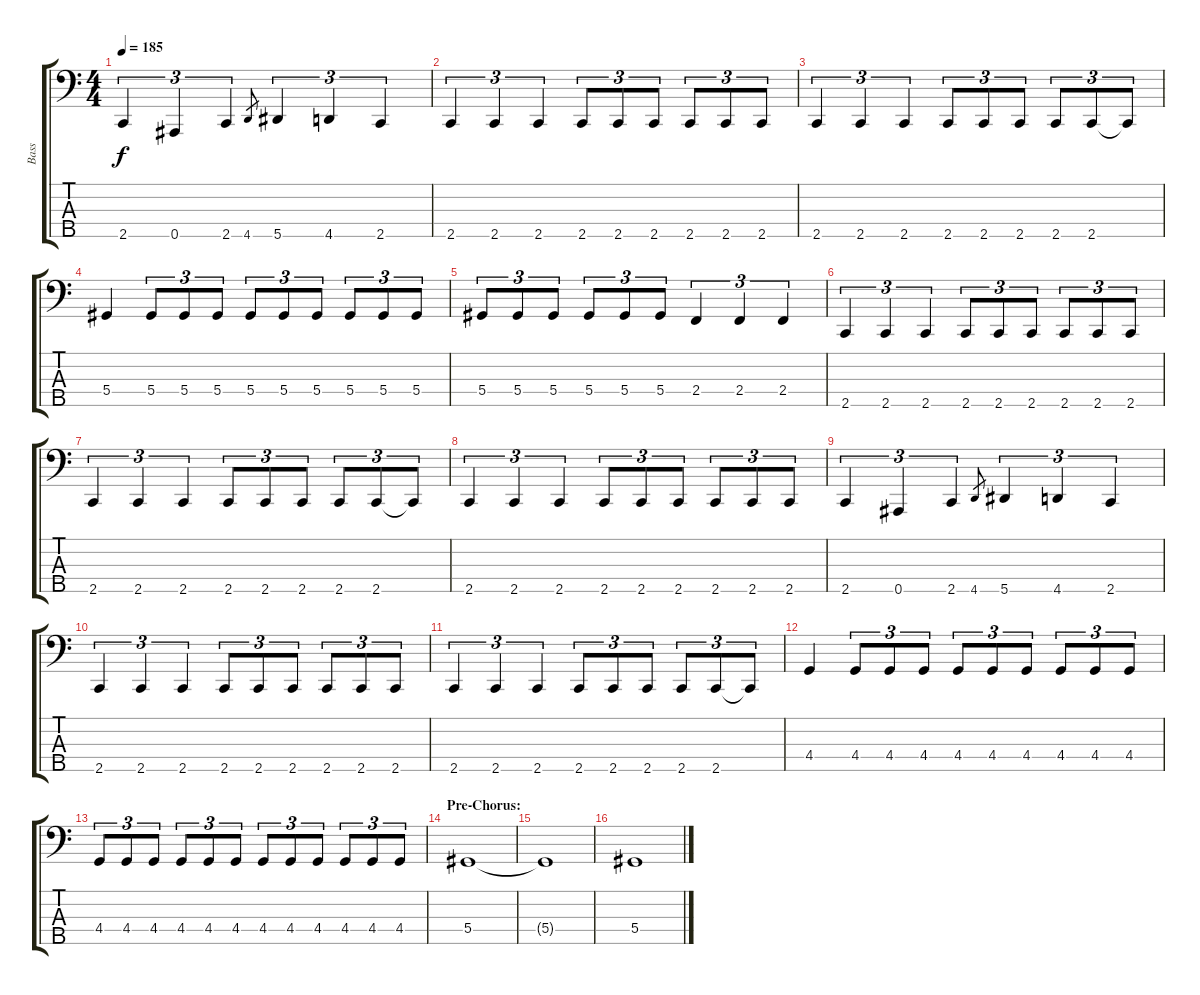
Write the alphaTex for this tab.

\track ("Bass" "Bass") {instrument slapbass2}
\staff {score tabs}
\tuning (Gb2 Db2 Ab1 Eb1 Bb0) {hide}
\ts (4 4)
\tempo 185
\clef f4
\ks c
2.5.4{tu (3 2) dy f} 0.5.4{tu (3 2)} 2.5.4{tu (3 2)} 4.5.8{gr} 5.5.4{tu (3 2)} 4.5.4{tu (3 2)} 2.5.4{tu (3 2)} |
2.5.4{tu (3 2)} 2.5.4{tu (3 2)} 2.5.4{tu (3 2)} 2.5.8{tu (3 2)} 2.5.8{tu (3 2)} 2.5.8{tu (3 2)} 2.5.8{tu (3 2)} 2.5.8{tu (3 2)} 2.5.8{tu (3 2)} |
2.5.4{tu (3 2)} 2.5.4{tu (3 2)} 2.5.4{tu (3 2)} 2.5.8{tu (3 2)} 2.5.8{tu (3 2)} 2.5.8{tu (3 2)} 2.5.8{tu (3 2)} 2.5.8{tu (3 2)} 2.5{t}.8{tu (3 2)} |
5.4.4 5.4.8{tu (3 2)} 5.4.8{tu (3 2)} 5.4.8{tu (3 2)} 5.4.8{tu (3 2)} 5.4.8{tu (3 2)} 5.4.8{tu (3 2)} 5.4.8{tu (3 2)} 5.4.8{tu (3 2)} 5.4.8{tu (3 2)} |
5.4.8{tu (3 2)} 5.4.8{tu (3 2)} 5.4.8{tu (3 2)} 5.4.8{tu (3 2)} 5.4.8{tu (3 2)} 5.4.8{tu (3 2)} 2.4.4{tu (3 2)} 2.4.4{tu (3 2)} 2.4.4{tu (3 2)} |
2.5.4{tu (3 2)} 2.5.4{tu (3 2)} 2.5.4{tu (3 2)} 2.5.8{tu (3 2)} 2.5.8{tu (3 2)} 2.5.8{tu (3 2)} 2.5.8{tu (3 2)} 2.5.8{tu (3 2)} 2.5.8{tu (3 2)} |
2.5.4{tu (3 2)} 2.5.4{tu (3 2)} 2.5.4{tu (3 2)} 2.5.8{tu (3 2)} 2.5.8{tu (3 2)} 2.5.8{tu (3 2)} 2.5.8{tu (3 2)} 2.5.8{tu (3 2)} 2.5{t}.8{tu (3 2)} |
2.5.4{tu (3 2)} 2.5.4{tu (3 2)} 2.5.4{tu (3 2)} 2.5.8{tu (3 2)} 2.5.8{tu (3 2)} 2.5.8{tu (3 2)} 2.5.8{tu (3 2)} 2.5.8{tu (3 2)} 2.5.8{tu (3 2)} |
2.5.4{tu (3 2)} 0.5.4{tu (3 2)} 2.5.4{tu (3 2)} 4.5.8{gr} 5.5.4{tu (3 2)} 4.5.4{tu (3 2)} 2.5.4{tu (3 2)} |
2.5.4{tu (3 2)} 2.5.4{tu (3 2)} 2.5.4{tu (3 2)} 2.5.8{tu (3 2)} 2.5.8{tu (3 2)} 2.5.8{tu (3 2)} 2.5.8{tu (3 2)} 2.5.8{tu (3 2)} 2.5.8{tu (3 2)} |
2.5.4{tu (3 2)} 2.5.4{tu (3 2)} 2.5.4{tu (3 2)} 2.5.8{tu (3 2)} 2.5.8{tu (3 2)} 2.5.8{tu (3 2)} 2.5.8{tu (3 2)} 2.5.8{tu (3 2)} 2.5{t}.8{tu (3 2)} |
4.4.4 4.4.8{tu (3 2)} 4.4.8{tu (3 2)} 4.4.8{tu (3 2)} 4.4.8{tu (3 2)} 4.4.8{tu (3 2)} 4.4.8{tu (3 2)} 4.4.8{tu (3 2)} 4.4.8{tu (3 2)} 4.4.8{tu (3 2)} |
4.4.8{tu (3 2)} 4.4.8{tu (3 2)} 4.4.8{tu (3 2)} 4.4.8{tu (3 2)} 4.4.8{tu (3 2)} 4.4.8{tu (3 2)} 4.4.8{tu (3 2)} 4.4.8{tu (3 2)} 4.4.8{tu (3 2)} 4.4.8{tu (3 2)} 4.4.8{tu (3 2)} 4.4.8{tu (3 2)} |
\section ("" "Pre-Chorus:")
5.4.1 |
5.4{t}.1 |
5.4.1
